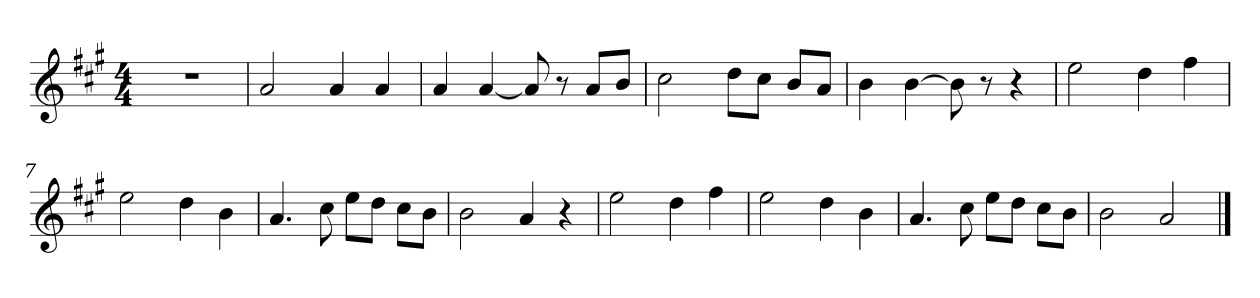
**kern
*part1
*staff1
*clefG2
*k[f#c#g#]
*A:
*M4/4
=1
1r
=2
2a
4a
4a
=3
4a
[4a
8a]
8r
8a/L
8b/J
=4
2cc#
8dd\L
8cc#\J
8b/L
8a/J
=5
4b
[4b
8b]
8r
4r
=6
2ee
4dd
4ff#
=7
2ee
4dd
4b
=8
4.a
8cc#
8ee\L
8dd\J
8cc#\L
8b\J
=9
2b
4a
4r
=10
2ee
4dd
4ff#
=11
2ee
4dd
4b
=12
4.a
8cc#
8ee\L
8dd\J
8cc#\L
8b\J
=13
2b
2a
==
*-
